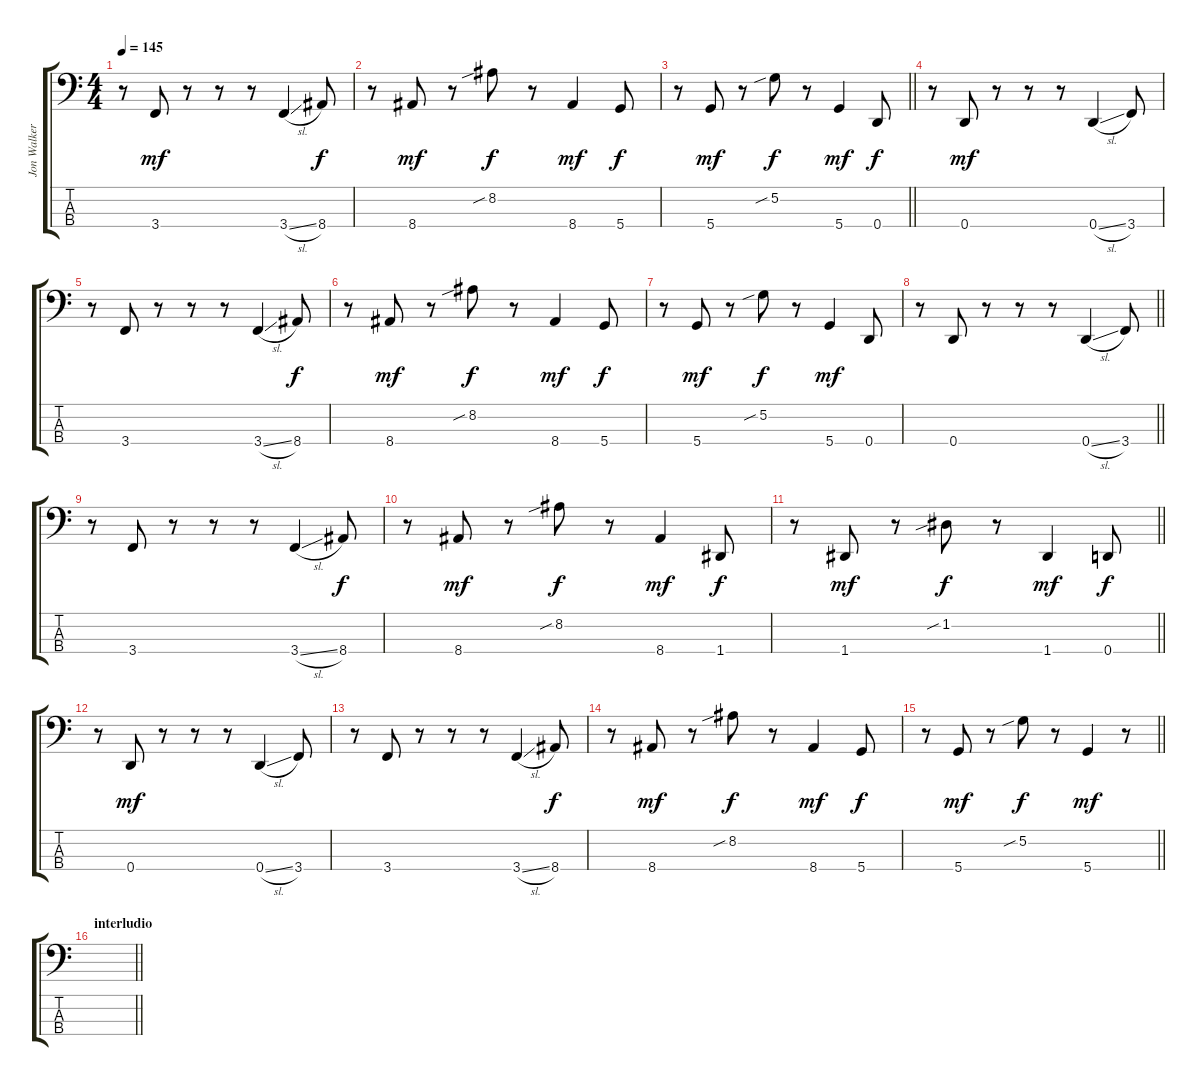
\track ("Jon Walker" "Jon Walker") {instrument electricbasspick}
\staff {score tabs}
\tuning (G2 D2 A1 D1) {hide}
\ts (4 4)
\section ("" "")
\tempo 145
\clef f4
\ks c
r.8{dy mf} 3.4.8 r.8 r.8 r.8 3.4{sl}.4 8.4.8{dy f} |
r.8 8.4.8{dy mf} r.8 8.2{sib}.8{dy f} r.8 8.4.4{dy mf} 5.4.8{dy f} |
\barLineRight lightlight
r.8 5.4.8{dy mf} r.8 5.2{sib}.8{dy f} r.8 5.4.4{dy mf} 0.4.8{dy f} |
r.8 0.4.8{dy mf} r.8 r.8 r.8 0.4{sl}.4 3.4.8 |
r.8 3.4.8 r.8 r.8 r.8 3.4{sl}.4 8.4.8{dy f} |
r.8 8.4.8{dy mf} r.8 8.2{sib}.8{dy f} r.8 8.4.4{dy mf} 5.4.8{dy f} |
r.8 5.4.8{dy mf} r.8 5.2{sib}.8{dy f} r.8 5.4.4{dy mf} 0.4.8 |
\barLineRight lightlight
r.8 0.4.8 r.8 r.8 r.8 0.4{sl}.4 3.4.8 |
r.8 3.4.8 r.8 r.8 r.8 3.4{sl}.4 8.4.8{dy f} |
r.8 8.4.8{dy mf} r.8 8.2{sib}.8{dy f} r.8 8.4.4{dy mf} 1.4.8{dy f} |
\barLineRight lightlight
r.8 1.4.8{dy mf} r.8 1.2{sib}.8{dy f} r.8 1.4.4{dy mf} 0.4.8{dy f} |
r.8 0.4.8{dy mf} r.8 r.8 r.8 0.4{sl}.4 3.4.8 |
r.8 3.4.8 r.8 r.8 r.8 3.4{sl}.4 8.4.8{dy f} |
r.8 8.4.8{dy mf} r.8 8.2{sib}.8{dy f} r.8 8.4.4{dy mf} 5.4.8{dy f} |
\barLineRight lightlight
r.8 5.4.8{dy mf} r.8 5.2{sib}.8{dy f} r.8 5.4.4{dy mf} r.8 |
\section ("" "interludio")
\barLineRight lightlight
